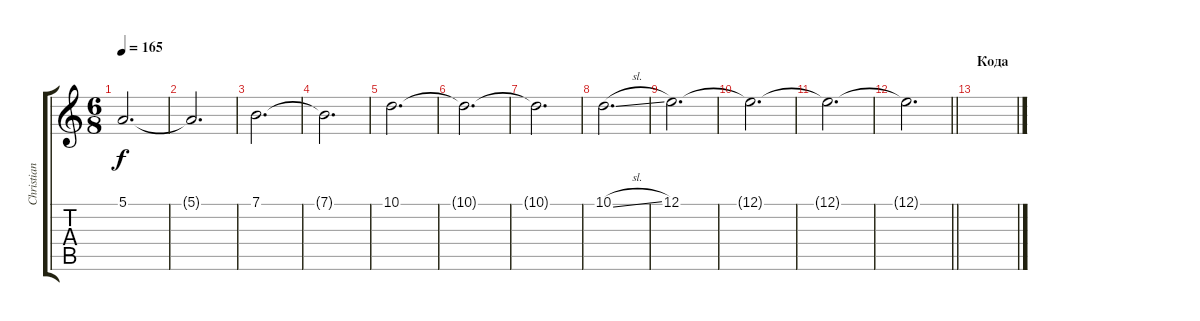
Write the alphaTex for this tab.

\track ("Christian Lorenz" "Christian ") {instrument fx7echoes}
\staff {score tabs}
\tuning (E4 B3 G3 D3 A2 E2) {hide}
\ts (6 8)
\tempo 165
\clef g2
\ks c
5.1{t}.2{d dy f volume 13} |
5.1{t}.2{d} |
7.1.2{d volume 13} |
7.1{t}.2{d} |
10.1.2{d volume 13} |
10.1{t}.2{d} |
10.1{t}.2{d volume 13} |
10.1{sl}.2{d} |
12.1.2{d volume 13} |
12.1{t}.2{d} |
12.1{t}.2{d volume 13} |
\barLineRight lightlight
12.1{t}.2{d} |
\section ("" "Кода")
